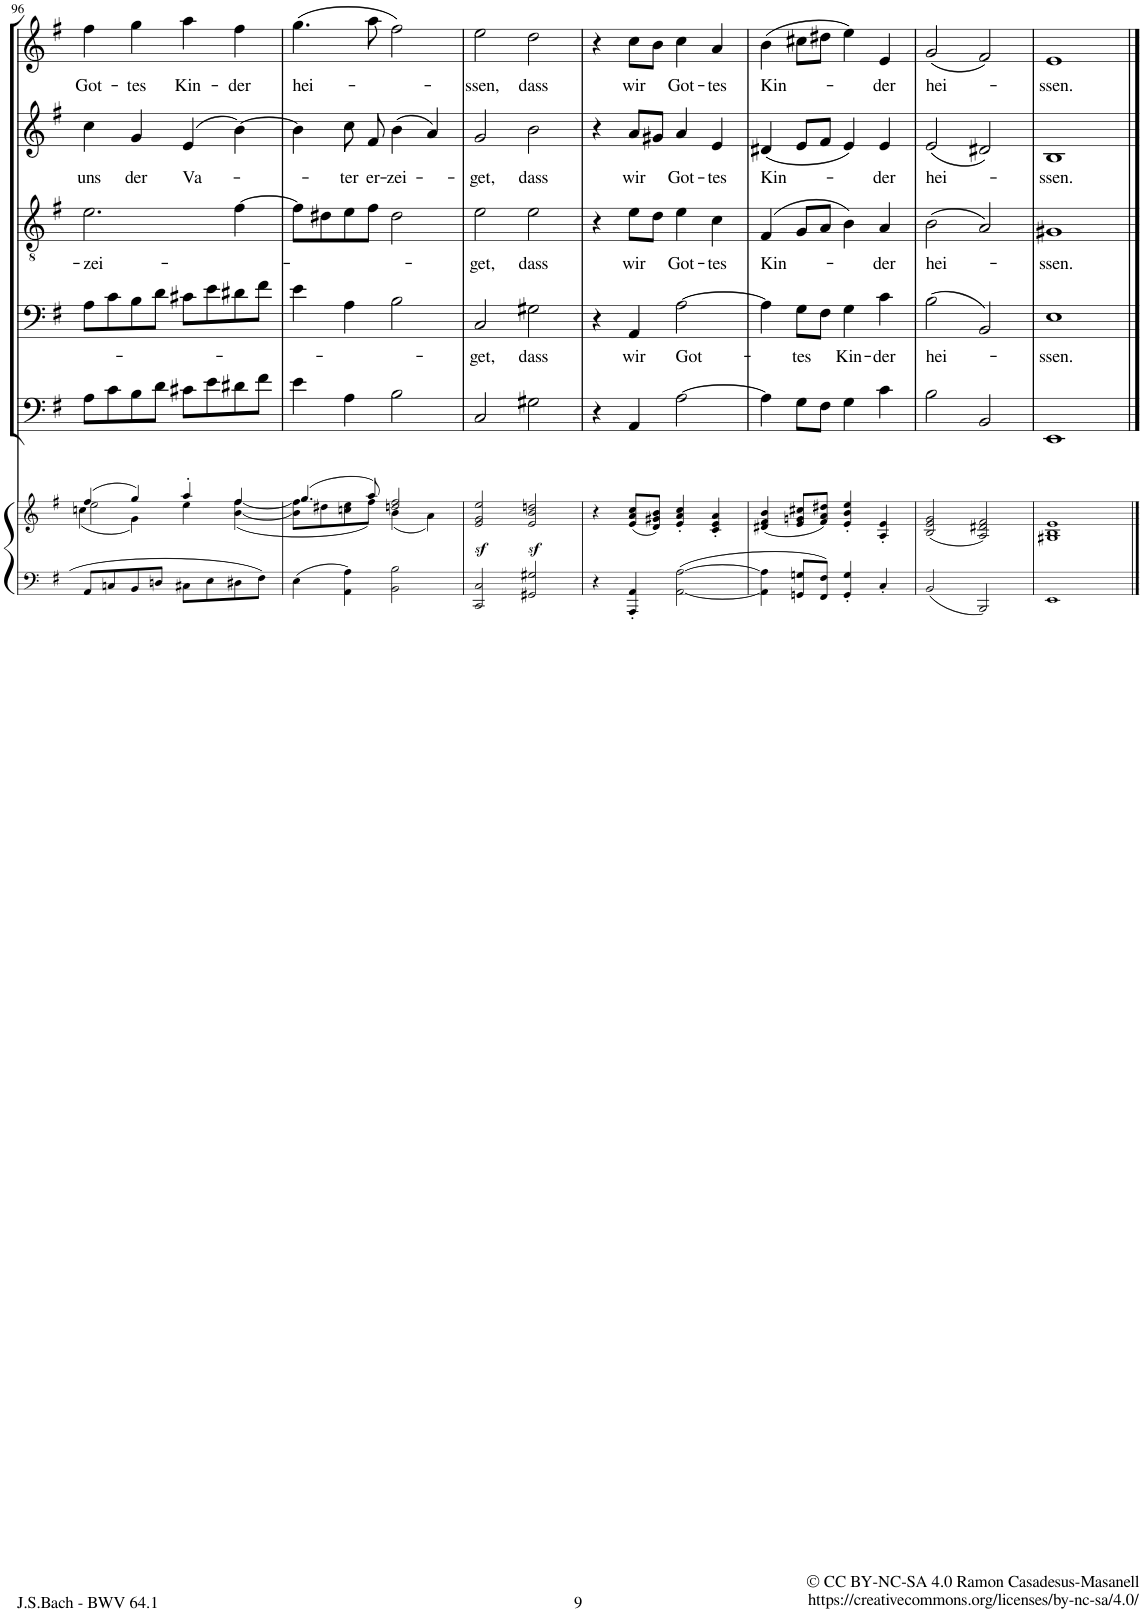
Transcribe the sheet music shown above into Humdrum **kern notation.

**kern	**kern	**kern	**kern	**text	**kern	**text	**kern	**text	**kern	**text
*part6	*part6	*part5	*part4	*part4	*part3	*part3	*part2	*part2	*part1	*part1
*staff7	*staff6	*staff5	*staff4	*staff4	*staff3	*staff3	*staff2	*staff2	*staff1	*staff1
*I"Piano reduction	*	*I"Organo e Continuo	*I"Basso. Trombone III. col Basso.	*	*I"Tenore. Viola e Trombone II. col Tenore	*	*I"Alto. Violino II. Trombone I. coll' Alto	*	*I"Soprano Violino I. Cornetto col Soprano	*
*I'Pno	*	*	*	*	*	*	*	*	*	*
!!LO:PB:g=z
*clefF4	*clefG2	*clefF4	*clefF4	*	*clefGv2	*	*clefG2	*	*clefG2	*
*k[f#]	*k[f#]	*k[f#]	*k[f#]	*	*k[f#]	*	*k[f#]	*	*k[f#]	*
*M4/4	*M4/4	*M4/4	*M4/4	*	*M4/4	*	*M4/4	*	*M4/4	*
*met(c)	*met(c)	*met(c)	*met(c)	*	*met(c)	*	*met(c)	*	*met(c)	*
=96	=96	=96	=96	=96	=96	=96	=96	=96	=96	=96
*	*^	*	*	*	*	*	*	*	*	*
*	*	*^	*	*	*	*	*	*	*	*	*
!	!	!	!	!	!	!	!	!LO:LY:b	!	!LO:LY:b	!	!LO:LY:b
8AA/L	(4ff#/	(4ccn\	2ee\	8A\L	8A\L	.	2.e\	zei-	4cc\	uns	4ff#\	Got-
8Cn/	.	.	.	8c\	8c\	.	.	.	.	.	.	.
!	!	!	!	!	!	!	!	!	!	!LO:LY:b	!	!LO:LY:b
8BB/	4gg/)	4g\)	.	8B\	8B\	.	.	.	4g/	der	4gg\	tes
8Dn/J	.	.	.	8d\J	8d\J	.	.	.	.	.	.	.
!	!	!	!	!	!	!	!	!	!	!LO:LY:b	!	!LO:LY:b
8C#X\L	4aa'/	4ee\	2ryy	8c#X\L	8c#X\L	.	.	.	(4e/	Va-	4aa\	Kin-
8E\	.	.	.	8e\	8e\	.	.	.	.	.	.	.
!	!	!	!	!	!	!	!	!	!	!	!	!LO:LY:b
8D#X\	4ff#/	([4b\ [4ff#\	.	8d#X\	8d#X\	.	[4f#\	.	[4b\)	.	4ff#\	der
8F#\J	.	.	.	8f#\J	8f#\J	.	.	.	.	.	.	.
*	*	*v	*v	*	*	*	*	*	*	*	*	*
=97	=97	=97	=97	=97	=97	=97	=97	=97	=97	=97	=97
!	!	!	!	!	!	!	!	!	!	!	!LO:LY:b
4E\	(4.gg/	8b\] 8ff#\]L	4e\	4e\	.	8f#\L]	.	4b\]	.	(4.gg\	hei-
.	.	8dd#X\	.	.	.	8d#X\	.	.	.	.	.
!	!	!	!	!	!	!	!	!	!LO:LY:b	!	!
4AA\ 4A\	.	8ccn\ 8ee\	4A\	4A\	.	8e\	.	8cc\	-ter	.	.
!	!	!	!	!	!	!	!	!	!LO:LY:b	!	!
.	8aa/)	8ff#\J)	.	.	.	8f#\J	.	8f#/	er-	8aa\	.
!	!	!	!	!	!	!	!	!	!LO:LY:b	!	!
2BB\ 2B\	2ddn/ 2ff#/	(4b\	2B\	2B\	.	2d#\	.	(4b\	zei-	2ff#\)	.
.	.	4a\)	.	.	.	.	.	4a/)	.	.	.
=98	=98	=98	=98	=98	=98	=98	=98	=98	=98	=98	=98
!	!	!	!	!	!LO:LY:b	!	!LO:LY:b	!	!LO:LY:b	!	!LO:LY:b
*	*v	*v	*	*	*	*	*	*	*	*	*
2CC/ 2C/	2e/z< 2g/z< 2ee/z<	2C/	2C/	get,	2e\	get,	2g/	get,	2ee\	-ssen,
!	!	!	!	!LO:LY:b	!	!LO:LY:b	!	!LO:LY:b	!	!LO:LY:b
2GG#X/ 2G#X/	2e/z< 2b/z< 2ddn/z<	2G#X\	2G#X\	dass	2e\	dass	2b\	dass	2dd\	dass
=99	=99	=99	=99	=99	=99	=99	=99	=99	=99	=99
4r	4r	4r	4r	.	4r	.	4r	.	4r	.
!	!	!	!	!LO:LY:b	!	!LO:LY:b	!	!LO:LY:b	!	!LO:LY:b
4AAA/' 4AA/'	(8e/ 8a/ 8cc/L	4AA/	4AA/	wir	8e\L	wir	8a/L	wir	8cc\L	wir
.	8d/ 8g#X/ 8b/J)	.	.	.	8d\J	.	8g#X/J	.	8b\J	.
!	!	!	!	!LO:LY:b	!	!LO:LY:b	!	!LO:LY:b	!	!LO:LY:b
[2AA\ [2A\	4e/' 4a/' 4cc/'	[2A\	[2A\	Got-	4e\	Got-	4a/	Got-	4cc\	Got-
!	!	!	!	!	!	!LO:LY:b	!	!LO:LY:b	!	!LO:LY:b
.	4c/' 4e/' 4a/'	.	.	.	4c\	tes	4e/	tes	4a/	tes
=100	=100	=100	=100	=100	=100	=100	=100	=100	=100	=100
!	!	!	!	!	!	!LO:LY:b	!	!LO:LY:b	!	!LO:LY:b
4AA\] 4A\]	(4d#X/ 4f#/ 4b/	4A\]	4A\]	.	(4F#/	Kin-	(4d#X/	Kin-	(4b\	Kin-
!	!	!	!	!LO:LY:b	!	!	!	!	!	!
8GGn/ 8Gn/L	8e/ 8gn/ 8cc#X/L	8G\L	8G\L	-tes	8G/L	.	8e/L	.	8cc#X\L	.
8FF#/ 8F#/J	8f#/ 8a/ 8dd#X/J)	8F#\J	8F#\J	.	8A/J	.	8f#/J	.	8dd#X\J	.
!	!	!	!	!LO:LY:b	!	!	!	!	!	!
4GG/' 4G/'	4e/' 4b/' 4ee/'	4G\	4G\	Kin-	4B\)	.	4e/)	.	4ee\)	.
!	!	!	!	!LO:LY:b	!	!LO:LY:b	!	!LO:LY:b	!	!LO:LY:b
4C'/	4A/' 4e/'	4c\	4c\	-der	4A/	-der	4e/	-der	4e/	-der
=101	=101	=101	=101	=101	=101	=101	=101	=101	=101	=101
!	!	!	!	!LO:LY:b	!	!LO:LY:b	!	!LO:LY:b	!	!LO:LY:b
2BB/	(2B/ 2e/ 2g/	2B\	(2B\	hei-	(2B\	hei-	(2e/	hei-	(2g/	hei-
2BBB/	2A/ 2d#X/ 2f#/)	2BB/	2BB/)	.	2A/)	.	2d#X/)	.	2f#/)	.
=102	=102	=102	=102	=102	=102	=102	=102	=102	=102	=102
!	!	!	!	!LO:LY:b	!	!LO:LY:b	!	!LO:LY:b	!	!LO:LY:b
1EE	1G#X 1B 1e	1EE	1E	-ssen.	1G#X	-ssen.	1B	-ssen.	1e	-ssen.
==	==	==	==	==	==	==	==	==	==	==
*-	*-	*-	*-	*-	*-	*-	*-	*-	*-	*-
